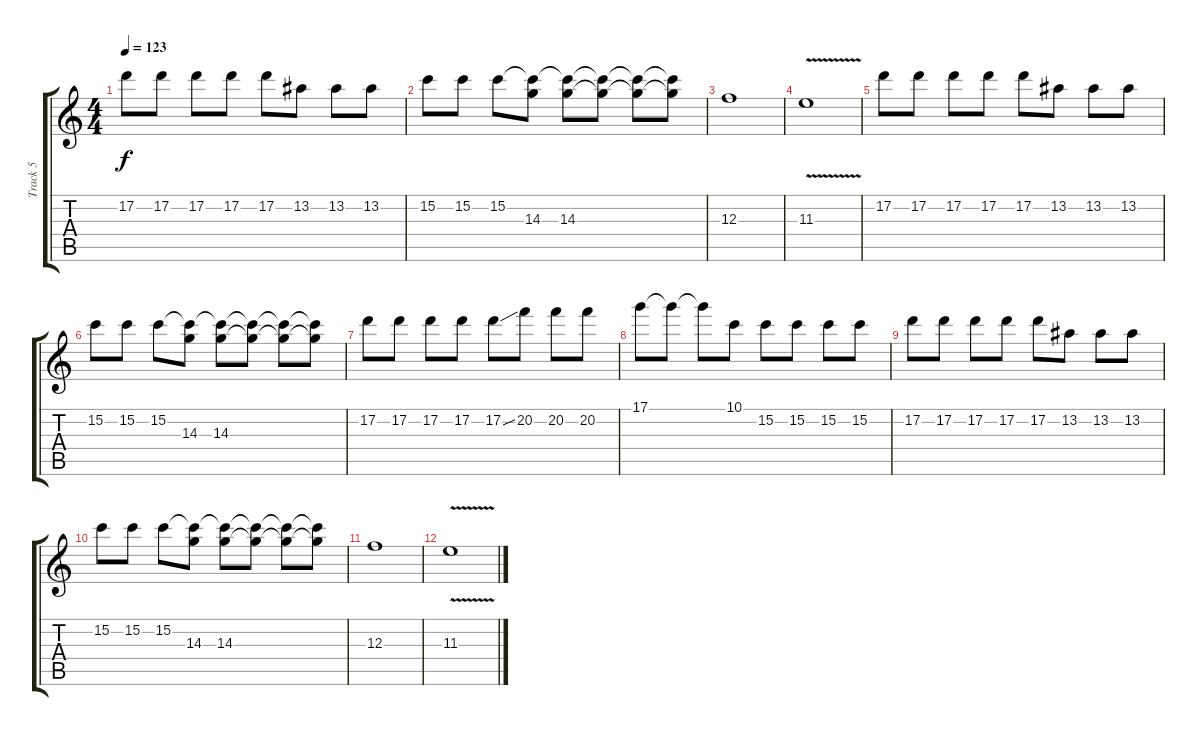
\track ("Track 5" "Track 5") {instrument overdrivenguitar}
\staff {score tabs}
\tuning (D4 A3 F3 C3 G2 C2) {hide}
\ts (4 4)
\tempo 123
\clef g2
\ks c
17.2.8{dy f} 17.2.8 17.2.8 17.2.8 17.2.8 13.2.8 13.2.8 13.2.8 |
15.2.8 15.2.8 15.2.8 (15.2{t} 14.3).8 (15.2{t} 14.3).8 (15.2{t} 14.3{t}).8 (15.2{t} 14.3{t}).8 (15.2{t} 14.3{t}).8 |
12.3.1 |
11.3{v}.1 |
17.2.8 17.2.8 17.2.8 17.2.8 17.2.8 13.2.8 13.2.8 13.2.8 |
15.2.8 15.2.8 15.2.8 (15.2{t} 14.3).8 (15.2{t} 14.3).8 (15.2{t} 14.3{t}).8 (15.2{t} 14.3{t}).8 (15.2{t} 14.3{t}).8 |
17.2.8 17.2.8 17.2.8 17.2.8 17.2{ss}.8 20.2.8 20.2.8 20.2.8 |
17.1.8 17.1{t}.8 17.1{t}.8 10.1.8 15.2.8 15.2.8 15.2.8 15.2.8 |
17.2.8 17.2.8 17.2.8 17.2.8 17.2.8 13.2.8 13.2.8 13.2.8 |
15.2.8 15.2.8 15.2.8 (15.2{t} 14.3).8 (15.2{t} 14.3).8 (15.2{t} 14.3{t}).8 (15.2{t} 14.3{t}).8 (15.2{t} 14.3{t}).8 |
12.3.1 |
11.3{v}.1
